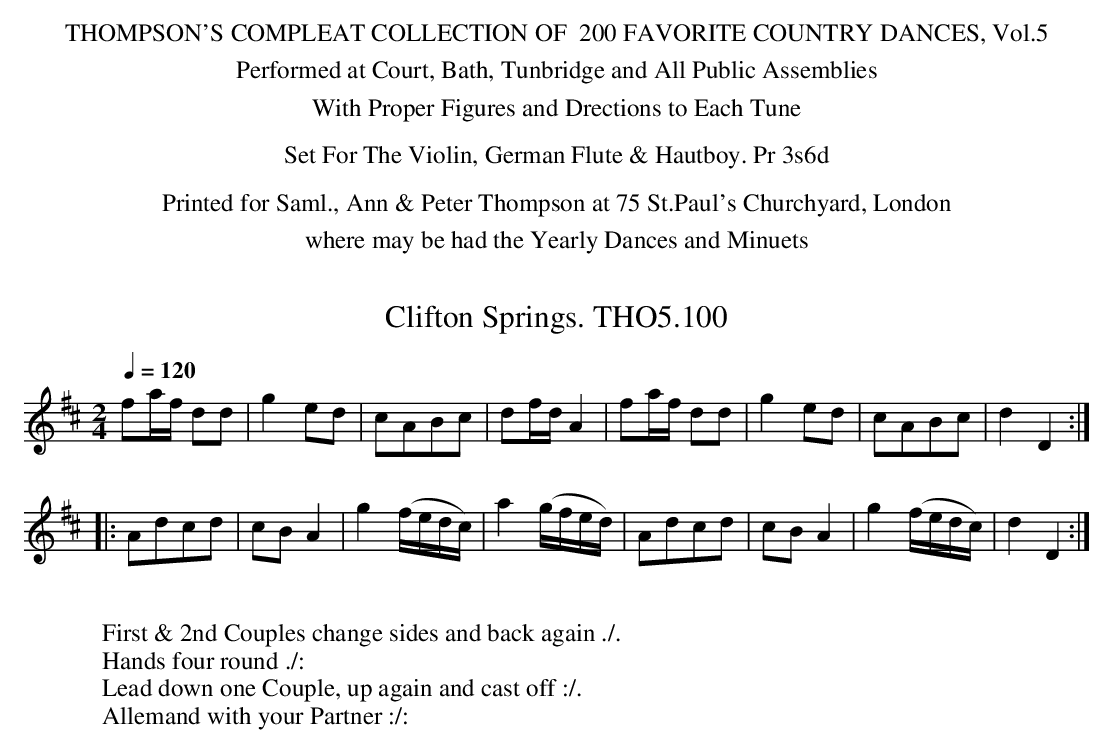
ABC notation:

X:1
T:Clifton Springs. THO5.100
M:2/4
L:1/8
Q:1/4=120
K:D
fa/f/ dd|g2 ed|cABc|df/d/ A2|\\
fa/f/ dd|g2 ed|cABc|d2 D2:|
|:Adcd|cB A2|g2 (f/e/d/c/)|a2 (g/f/e/d/)|\\
Adcd|cB A2|g2 (f/e/d/c/)|d2 D2:|
W:
W:First & 2nd Couples change sides and back again ./.
W:Hands four round ./:
W:Lead down one Couple, up again and cast off :/.
W:Allemand with your Partner :/:
